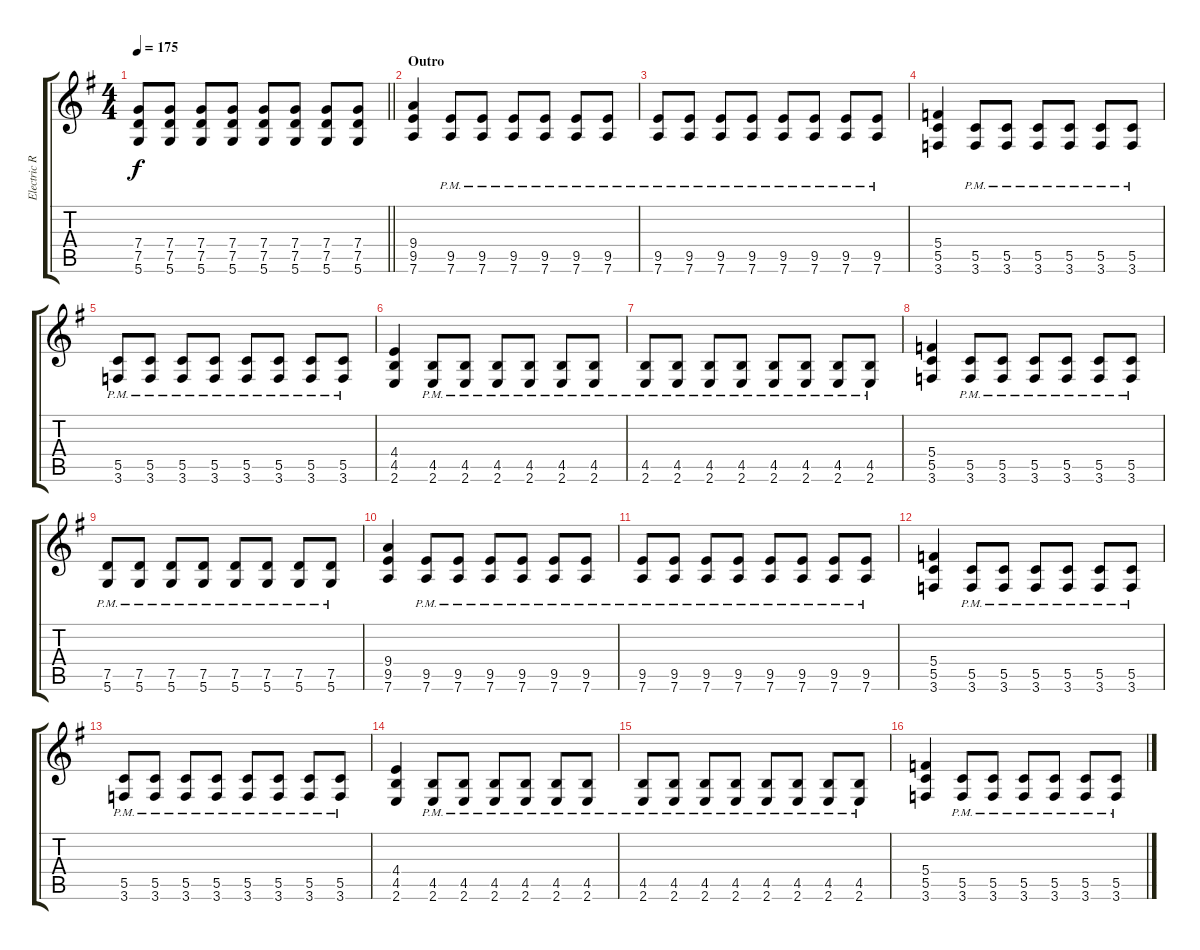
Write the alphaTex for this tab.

\track ("Electric Rhythm" "Electric R") {instrument distortionguitar}
\staff {score tabs}
\tuning (D4 A3 F3 C3 G2 D2) {hide}
\ts (4 4)
\tempo 175
\clef g2
\barLineRight lightlight
\ks g
(7.4 7.5 5.6).8{dy f} (7.4 7.5 5.6).8 (7.4 7.5 5.6).8 (7.4 7.5 5.6).8 (7.4 7.5 5.6).8 (7.4 7.5 5.6).8 (7.4 7.5 5.6).8 (7.4 7.5 5.6).8 |
\section ("" "Outro")
(9.4 9.5 7.6).4 (9.5{pm} 7.6{pm}).8 (9.5{pm} 7.6{pm}).8 (9.5{pm} 7.6{pm}).8 (9.5{pm} 7.6{pm}).8 (9.5{pm} 7.6{pm}).8 (9.5{pm} 7.6{pm}).8 |
(9.5{pm} 7.6{pm}).8 (9.5{pm} 7.6{pm}).8 (9.5{pm} 7.6{pm}).8 (9.5{pm} 7.6{pm}).8 (9.5{pm} 7.6{pm}).8 (9.5{pm} 7.6{pm}).8 (9.5{pm} 7.6{pm}).8 (9.5{pm} 7.6{pm}).8 |
(5.4 5.5 3.6).4 (5.5{pm} 3.6{pm}).8 (5.5{pm} 3.6{pm}).8 (5.5{pm} 3.6{pm}).8 (5.5{pm} 3.6{pm}).8 (5.5{pm} 3.6{pm}).8 (5.5{pm} 3.6{pm}).8 |
(5.5{pm} 3.6{pm}).8 (5.5{pm} 3.6{pm}).8 (5.5{pm} 3.6{pm}).8 (5.5{pm} 3.6{pm}).8 (5.5{pm} 3.6{pm}).8 (5.5{pm} 3.6{pm}).8 (5.5{pm} 3.6{pm}).8 (5.5{pm} 3.6{pm}).8 |
(4.4 4.5 2.6).4 (4.5{pm} 2.6{pm}).8 (4.5{pm} 2.6{pm}).8 (4.5{pm} 2.6{pm}).8 (4.5{pm} 2.6{pm}).8 (4.5{pm} 2.6{pm}).8 (4.5{pm} 2.6{pm}).8 |
(4.5{pm} 2.6{pm}).8 (4.5{pm} 2.6{pm}).8 (4.5{pm} 2.6{pm}).8 (4.5{pm} 2.6{pm}).8 (4.5{pm} 2.6{pm}).8 (4.5{pm} 2.6{pm}).8 (4.5{pm} 2.6{pm}).8 (4.5{pm} 2.6{pm}).8 |
(5.4 5.5 3.6).4 (5.5{pm} 3.6{pm}).8 (5.5{pm} 3.6{pm}).8 (5.5{pm} 3.6{pm}).8 (5.5{pm} 3.6{pm}).8 (5.5{pm} 3.6{pm}).8 (5.5{pm} 3.6{pm}).8 |
(7.5{pm} 5.6{pm}).8 (7.5{pm} 5.6{pm}).8 (7.5{pm} 5.6{pm}).8 (7.5{pm} 5.6{pm}).8 (7.5{pm} 5.6{pm}).8 (7.5{pm} 5.6{pm}).8 (7.5{pm} 5.6{pm}).8 (7.5{pm} 5.6{pm}).8 |
(9.4 9.5 7.6).4 (9.5{pm} 7.6{pm}).8 (9.5{pm} 7.6{pm}).8 (9.5{pm} 7.6{pm}).8 (9.5{pm} 7.6{pm}).8 (9.5{pm} 7.6{pm}).8 (9.5{pm} 7.6{pm}).8 |
(9.5{pm} 7.6{pm}).8 (9.5{pm} 7.6{pm}).8 (9.5{pm} 7.6{pm}).8 (9.5{pm} 7.6{pm}).8 (9.5{pm} 7.6{pm}).8 (9.5{pm} 7.6{pm}).8 (9.5{pm} 7.6{pm}).8 (9.5{pm} 7.6{pm}).8 |
(5.4 5.5 3.6).4 (5.5{pm} 3.6{pm}).8 (5.5{pm} 3.6{pm}).8 (5.5{pm} 3.6{pm}).8 (5.5{pm} 3.6{pm}).8 (5.5{pm} 3.6{pm}).8 (5.5{pm} 3.6{pm}).8 |
(5.5{pm} 3.6{pm}).8 (5.5{pm} 3.6{pm}).8 (5.5{pm} 3.6{pm}).8 (5.5{pm} 3.6{pm}).8 (5.5{pm} 3.6{pm}).8 (5.5{pm} 3.6{pm}).8 (5.5{pm} 3.6{pm}).8 (5.5{pm} 3.6{pm}).8 |
(4.4 4.5 2.6).4 (4.5{pm} 2.6{pm}).8 (4.5{pm} 2.6{pm}).8 (4.5{pm} 2.6{pm}).8 (4.5{pm} 2.6{pm}).8 (4.5{pm} 2.6{pm}).8 (4.5{pm} 2.6{pm}).8 |
(4.5{pm} 2.6{pm}).8 (4.5{pm} 2.6{pm}).8 (4.5{pm} 2.6{pm}).8 (4.5{pm} 2.6{pm}).8 (4.5{pm} 2.6{pm}).8 (4.5{pm} 2.6{pm}).8 (4.5{pm} 2.6{pm}).8 (4.5{pm} 2.6{pm}).8 |
(5.4 5.5 3.6).4 (5.5{pm} 3.6{pm}).8 (5.5{pm} 3.6{pm}).8 (5.5{pm} 3.6{pm}).8 (5.5{pm} 3.6{pm}).8 (5.5{pm} 3.6{pm}).8 (5.5{pm} 3.6{pm}).8
